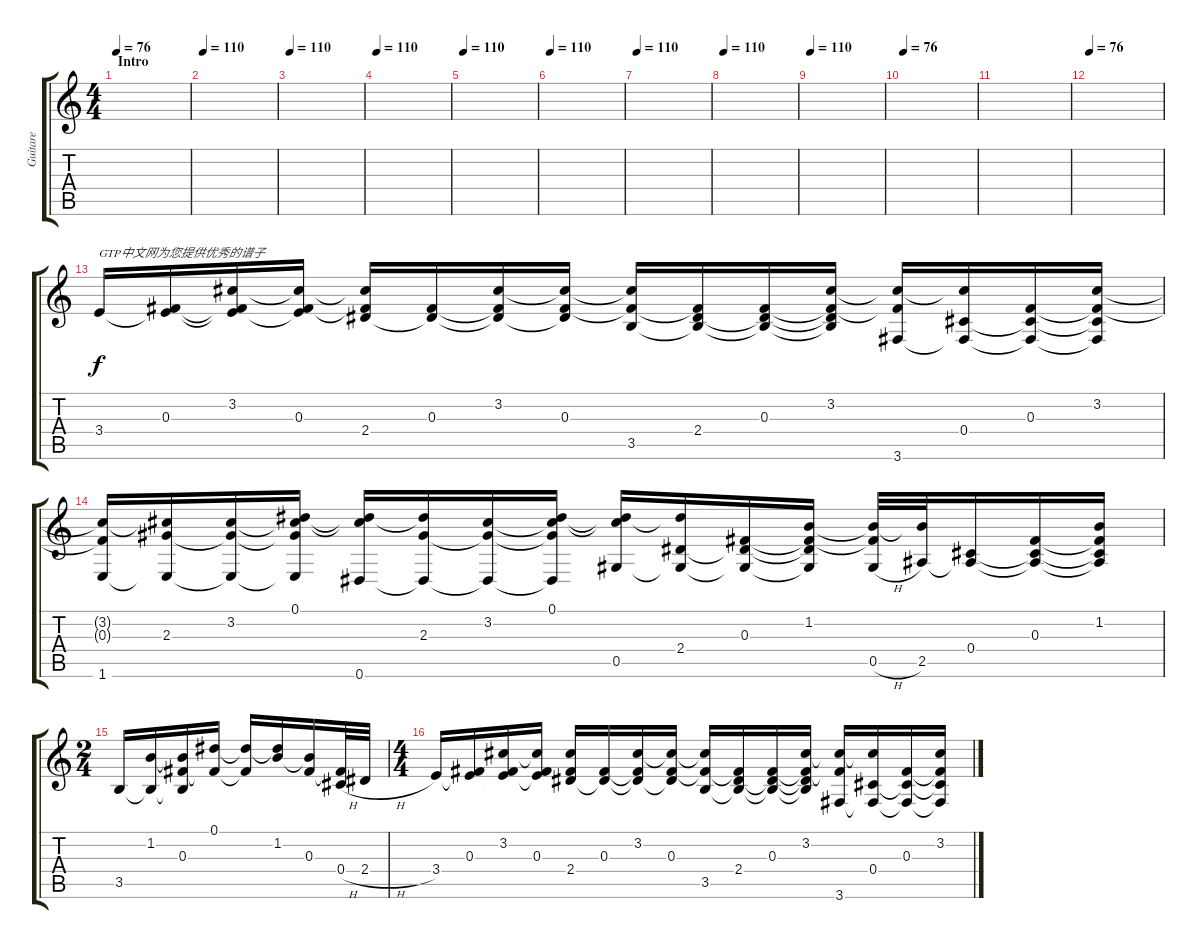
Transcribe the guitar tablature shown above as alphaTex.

\track ("Guitare" "Guitare") {instrument acousticguitarnylon}
\staff {score tabs}
\tuning (Eb4 Bb3 Gb3 Db3 Ab2 Eb2) {hide}
\ts (4 4)
\section ("" "Intro")
\tempo 76
\tempo 110
\tempo 76
\clef g2
\ks c
|
\tempo 110
|
\tempo 110
|
\tempo 110
|
\tempo 110
|
\tempo 110
|
\tempo 110
|
\tempo 110
|
\tempo 110
|
\tempo 76
|
|
\tempo 76
|
3.4.16{txt "GTP中文网为您提供优秀的谱子"} (0.3 3.4{t}).16 (3.2 0.3{t} 3.4{t}).16 (3.2{t} 0.3 3.4{t}).16 (3.2{t} 0.3{t} 2.4).16 (0.3 2.4{t}).16 (3.2 0.3{t} 2.4{t}).16 (3.2{t} 0.3 2.4{t}).16 (3.2{t} 0.3{t} 3.5).16 (0.3{t} 2.4 3.5{t}).16 (0.3 2.4{t} 3.5{t}).16 (3.2 0.3{t} 2.4{t} 3.5{t}).16 (3.2{t} 0.3{t} 3.6).16 (3.2{t} 0.4 3.6{t}).16 (0.3 0.4{t} 3.6{t}).16 (3.2 0.3{t} 0.4{t} 3.6{t}).16 |
(3.2{t} 0.3{t} 1.6).16 (3.2{t} 2.3 1.6{t}).16 (3.2 2.3{t} 1.6{t}).16 (0.1 3.2{t} 2.3{t} 1.6{t}).16 (0.1{t} 3.2{t} 0.6).16 (0.1{t} 2.3 0.6{t}).16 (3.2 2.3{t} 0.6{t}).16 (0.1 3.2{t} 2.3{t} 0.6{t}).16 (0.1{t} 3.2{t} 0.5).16 (0.1{t} 2.4 0.5{t}).16 (0.3 2.4{t} 0.5{t}).16 (1.2 0.3{t} 2.4{t} 0.5{t}).16 (1.2{t} 0.3{t} 0.5{h}).32 (1.2{t} 2.5).32 (0.4 2.5{t}).16 (0.3 0.4{t} 2.5{t}).16 (1.2 0.3{t} 0.4{t} 2.5{t}).16 |
\ts (2 4)
3.5.16 (1.2 3.5{t}).16 (1.2{t} 0.3 3.5{t}).16 (0.1 0.3{t}).16 (0.1{t} 0.3{t}).16 (0.1{t} 1.2).16 (1.2{t} 0.3).16 (0.3{t} 0.4{h}).32 2.4{h}.32 |
\ts (4 4)
3.4.16 (0.3 3.4{t}).16 (3.2 0.3{t} 3.4{t}).16 (3.2{t} 0.3 3.4{t}).16 (3.2{t} 0.3{t} 2.4).16 (0.3 2.4{t}).16 (3.2 0.3{t} 2.4{t}).16 (3.2{t} 0.3 2.4{t}).16 (3.2{t} 0.3{t} 3.5).16 (0.3{t} 2.4 3.5{t}).16 (0.3 2.4{t} 3.5{t}).16 (3.2 0.3{t} 2.4{t} 3.5{t}).16 (3.2{t} 0.3{t} 3.6).16 (3.2{t} 0.4 3.6{t}).16 (0.3 0.4{t} 3.6{t}).16 (3.2 0.3{t} 0.4{t} 3.6{t}).16
